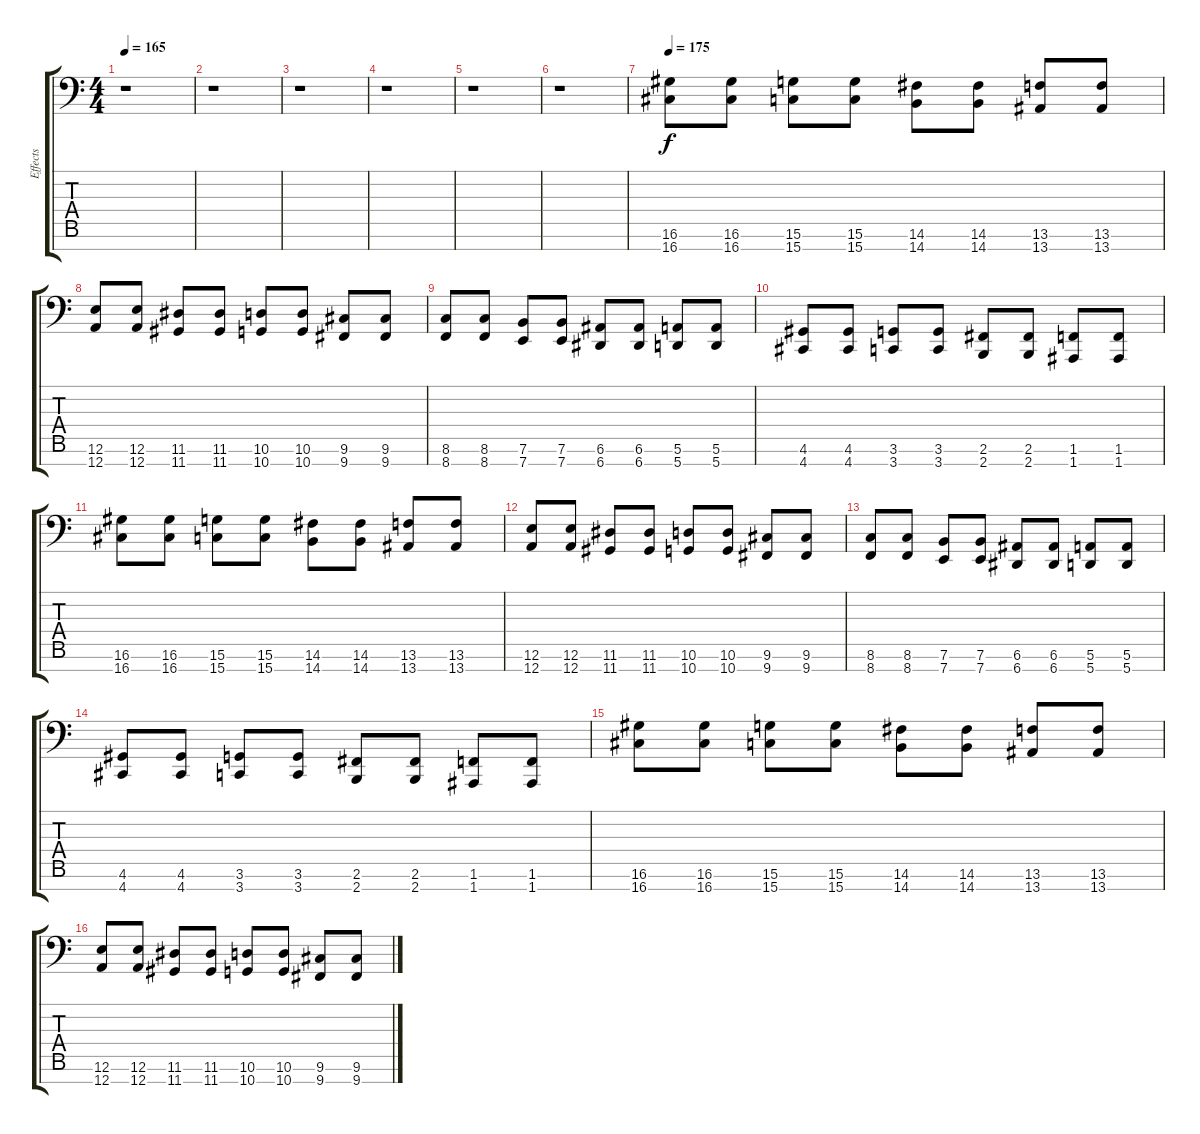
\track ("Effects" "Effects") {instrument guitarfretnoise}
\staff {score tabs}
\tuning (E4 B3 G3 D3 A2 E2 A1) {hide}
\ts (4 4)
\tempo 165
\clef f4
\ks c
r.1{dy f} |
r.1 |
r.1 |
r.1 |
r.1 |
r.1 |
\tempo 175
(16.6 16.7).8 (16.6 16.7).8 (15.6 15.7).8 (15.6 15.7).8 (14.6 14.7).8 (14.6 14.7).8 (13.6 13.7).8 (13.6 13.7).8 |
(12.6 12.7).8 (12.6 12.7).8 (11.6 11.7).8 (11.6 11.7).8 (10.6 10.7).8 (10.6 10.7).8 (9.6 9.7).8 (9.6 9.7).8 |
(8.6 8.7).8 (8.6 8.7).8 (7.6 7.7).8 (7.6 7.7).8 (6.6 6.7).8 (6.6 6.7).8 (5.6 5.7).8 (5.6 5.7).8 |
(4.6 4.7).8 (4.6 4.7).8 (3.6 3.7).8 (3.6 3.7).8 (2.6 2.7).8 (2.6 2.7).8 (1.6 1.7).8 (1.6 1.7).8 |
(16.6 16.7).8 (16.6 16.7).8 (15.6 15.7).8 (15.6 15.7).8 (14.6 14.7).8 (14.6 14.7).8 (13.6 13.7).8 (13.6 13.7).8 |
(12.6 12.7).8 (12.6 12.7).8 (11.6 11.7).8 (11.6 11.7).8 (10.6 10.7).8 (10.6 10.7).8 (9.6 9.7).8 (9.6 9.7).8 |
(8.6 8.7).8 (8.6 8.7).8 (7.6 7.7).8 (7.6 7.7).8 (6.6 6.7).8 (6.6 6.7).8 (5.6 5.7).8 (5.6 5.7).8 |
(4.6 4.7).8 (4.6 4.7).8 (3.6 3.7).8 (3.6 3.7).8 (2.6 2.7).8 (2.6 2.7).8 (1.6 1.7).8 (1.6 1.7).8 |
(16.6 16.7).8 (16.6 16.7).8 (15.6 15.7).8 (15.6 15.7).8 (14.6 14.7).8 (14.6 14.7).8 (13.6 13.7).8 (13.6 13.7).8 |
(12.6 12.7).8 (12.6 12.7).8 (11.6 11.7).8 (11.6 11.7).8 (10.6 10.7).8 (10.6 10.7).8 (9.6 9.7).8 (9.6 9.7).8
